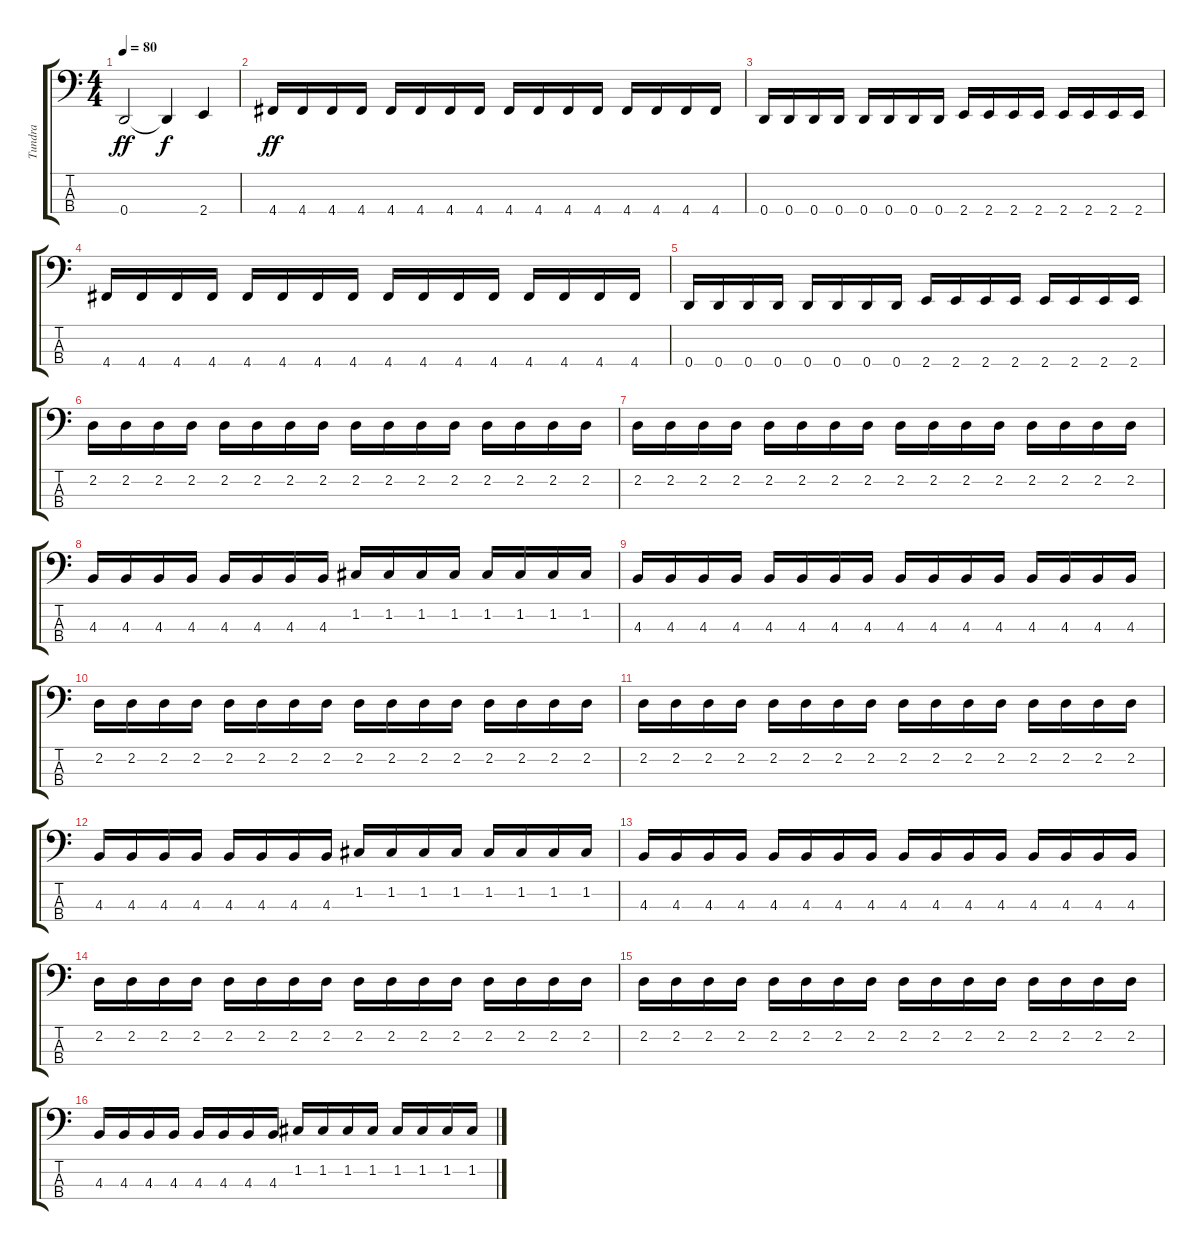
\track ("Tundra" "Tundra") {instrument electricbassfinger}
\staff {score tabs}
\tuning (F2 C2 G1 D1) {hide}
\ts (4 4)
\tempo 80
\clef f4
\ks c
0.4.2{dy ff} 0.4{t}.4{dy f} 2.4.4 |
4.4.16{dy ff} 4.4.16 4.4.16 4.4.16 4.4.16 4.4.16 4.4.16 4.4.16 4.4.16 4.4.16 4.4.16 4.4.16 4.4.16 4.4.16 4.4.16 4.4.16 |
0.4.16 0.4.16 0.4.16 0.4.16 0.4.16 0.4.16 0.4.16 0.4.16 2.4.16 2.4.16 2.4.16 2.4.16 2.4.16 2.4.16 2.4.16 2.4.16 |
4.4.16 4.4.16 4.4.16 4.4.16 4.4.16 4.4.16 4.4.16 4.4.16 4.4.16 4.4.16 4.4.16 4.4.16 4.4.16 4.4.16 4.4.16 4.4.16 |
0.4.16 0.4.16 0.4.16 0.4.16 0.4.16 0.4.16 0.4.16 0.4.16 2.4.16 2.4.16 2.4.16 2.4.16 2.4.16 2.4.16 2.4.16 2.4.16 |
2.2.16 2.2.16 2.2.16 2.2.16 2.2.16 2.2.16 2.2.16 2.2.16 2.2.16 2.2.16 2.2.16 2.2.16 2.2.16 2.2.16 2.2.16 2.2.16 |
2.2.16 2.2.16 2.2.16 2.2.16 2.2.16 2.2.16 2.2.16 2.2.16 2.2.16 2.2.16 2.2.16 2.2.16 2.2.16 2.2.16 2.2.16 2.2.16 |
4.3.16 4.3.16 4.3.16 4.3.16 4.3.16 4.3.16 4.3.16 4.3.16 1.2.16 1.2.16 1.2.16 1.2.16 1.2.16 1.2.16 1.2.16 1.2.16 |
4.3.16 4.3.16 4.3.16 4.3.16 4.3.16 4.3.16 4.3.16 4.3.16 4.3.16 4.3.16 4.3.16 4.3.16 4.3.16 4.3.16 4.3.16 4.3.16 |
2.2.16 2.2.16 2.2.16 2.2.16 2.2.16 2.2.16 2.2.16 2.2.16 2.2.16 2.2.16 2.2.16 2.2.16 2.2.16 2.2.16 2.2.16 2.2.16 |
2.2.16 2.2.16 2.2.16 2.2.16 2.2.16 2.2.16 2.2.16 2.2.16 2.2.16 2.2.16 2.2.16 2.2.16 2.2.16 2.2.16 2.2.16 2.2.16 |
4.3.16 4.3.16 4.3.16 4.3.16 4.3.16 4.3.16 4.3.16 4.3.16 1.2.16 1.2.16 1.2.16 1.2.16 1.2.16 1.2.16 1.2.16 1.2.16 |
4.3.16 4.3.16 4.3.16 4.3.16 4.3.16 4.3.16 4.3.16 4.3.16 4.3.16 4.3.16 4.3.16 4.3.16 4.3.16 4.3.16 4.3.16 4.3.16 |
2.2.16 2.2.16 2.2.16 2.2.16 2.2.16 2.2.16 2.2.16 2.2.16 2.2.16 2.2.16 2.2.16 2.2.16 2.2.16 2.2.16 2.2.16 2.2.16 |
2.2.16 2.2.16 2.2.16 2.2.16 2.2.16 2.2.16 2.2.16 2.2.16 2.2.16 2.2.16 2.2.16 2.2.16 2.2.16 2.2.16 2.2.16 2.2.16 |
4.3.16 4.3.16 4.3.16 4.3.16 4.3.16 4.3.16 4.3.16 4.3.16 1.2.16 1.2.16 1.2.16 1.2.16 1.2.16 1.2.16 1.2.16 1.2.16
